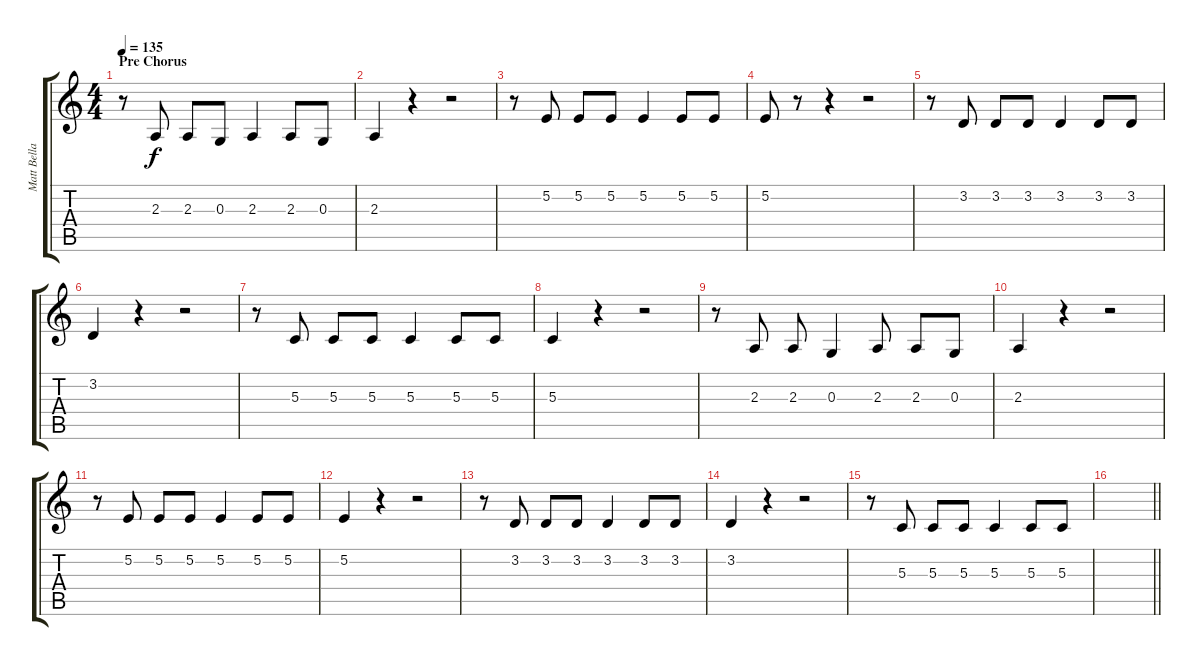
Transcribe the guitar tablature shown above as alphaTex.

\track ("Matt Bellamy (Backing Vocals)" "Matt Bella") {instrument tenorsax}
\staff {score tabs}
\tuning (E4 B3 G3 D3 A2 E2) {hide}
\ts (4 4)
\section ("" "Pre Chorus")
\tempo 135
\clef g2
\ks c
r.8{dy f} 2.3.8 2.3.8 0.3.8 2.3.4 2.3.8 0.3.8 |
2.3.4 r.4 r.2 |
r.8 5.2.8 5.2.8 5.2.8 5.2.4 5.2.8 5.2.8 |
5.2.8 r.8 r.4 r.2 |
r.8 3.2.8 3.2.8 3.2.8 3.2.4 3.2.8 3.2.8 |
3.2.4 r.4 r.2 |
r.8 5.3.8 5.3.8 5.3.8 5.3.4 5.3.8 5.3.8 |
5.3.4 r.4 r.2 |
r.8 2.3.8 2.3.8 0.3.4 2.3.8 2.3.8 0.3.8 |
2.3.4 r.4 r.2 |
r.8 5.2.8 5.2.8 5.2.8 5.2.4 5.2.8 5.2.8 |
5.2.4 r.4 r.2 |
r.8 3.2.8 3.2.8 3.2.8 3.2.4 3.2.8 3.2.8 |
3.2.4 r.4 r.2 |
r.8 5.3.8 5.3.8 5.3.8 5.3.4 5.3.8 5.3.8 |
\barLineRight lightlight
